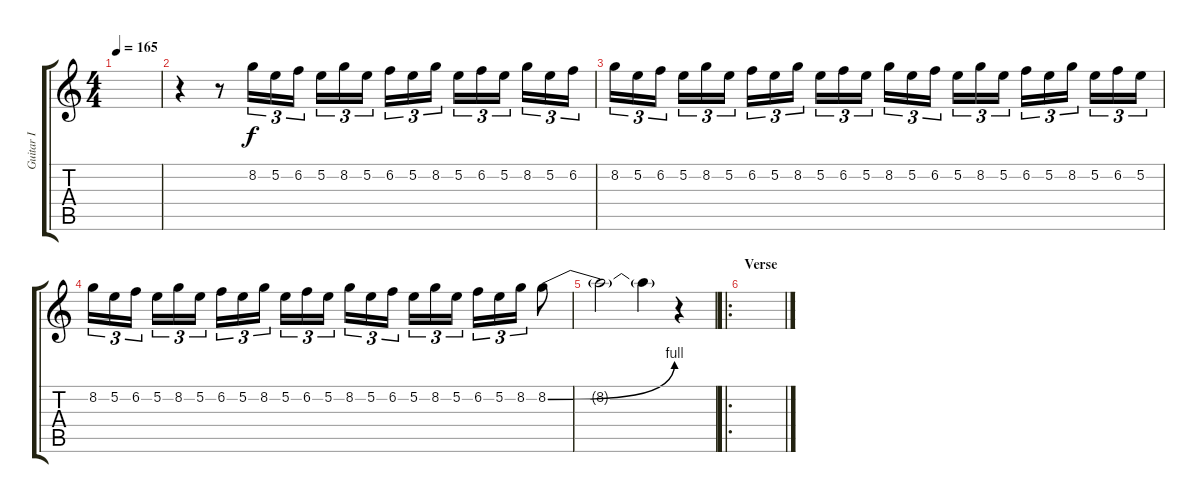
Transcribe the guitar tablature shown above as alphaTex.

\track ("Guitar I" "Guitar I") {instrument distortionguitar}
\staff {score tabs}
\tuning (E4 B3 G3 D3 A2 D2) {hide}
\ts (4 4)
\tempo 165
\clef g2
\ks c
|
r.4{instrument distortionguitar} r.8 8.2.16{tu (3 2) dy f} 5.2.16{tu (3 2)} 6.2.16{tu (3 2)} 5.2.16{tu (3 2)} 8.2.16{tu (3 2)} 5.2.16{tu (3 2)} 6.2.16{tu (3 2)} 5.2.16{tu (3 2)} 8.2.16{tu (3 2)} 5.2.16{tu (3 2)} 6.2.16{tu (3 2)} 5.2.16{tu (3 2)} 8.2.16{tu (3 2)} 5.2.16{tu (3 2)} 6.2.16{tu (3 2)} |
8.2.16{tu (3 2)} 5.2.16{tu (3 2)} 6.2.16{tu (3 2)} 5.2.16{tu (3 2)} 8.2.16{tu (3 2)} 5.2.16{tu (3 2)} 6.2.16{tu (3 2)} 5.2.16{tu (3 2)} 8.2.16{tu (3 2)} 5.2.16{tu (3 2)} 6.2.16{tu (3 2)} 5.2.16{tu (3 2)} 8.2.16{tu (3 2)} 5.2.16{tu (3 2)} 6.2.16{tu (3 2)} 5.2.16{tu (3 2)} 8.2.16{tu (3 2)} 5.2.16{tu (3 2)} 6.2.16{tu (3 2)} 5.2.16{tu (3 2)} 8.2.16{tu (3 2)} 5.2.16{tu (3 2)} 6.2.16{tu (3 2)} 5.2.16{tu (3 2)} |
8.2.16{tu (3 2)} 5.2.16{tu (3 2)} 6.2.16{tu (3 2)} 5.2.16{tu (3 2)} 8.2.16{tu (3 2)} 5.2.16{tu (3 2)} 6.2.16{tu (3 2)} 5.2.16{tu (3 2)} 8.2.16{tu (3 2)} 5.2.16{tu (3 2)} 6.2.16{tu (3 2)} 5.2.16{tu (3 2)} 8.2.16{tu (3 2)} 5.2.16{tu (3 2)} 6.2.16{tu (3 2)} 5.2.16{tu (3 2)} 8.2.16{tu (3 2)} 5.2.16{tu (3 2)} 6.2.16{tu (3 2)} 5.2.16{tu (3 2)} 8.2.16{tu (3 2)} 8.2{be (bend 0 0 60 4)}.8 |
8.2{t}.2 8.2{t}.4 r.4 |
\ro
\section ("" "Verse")
